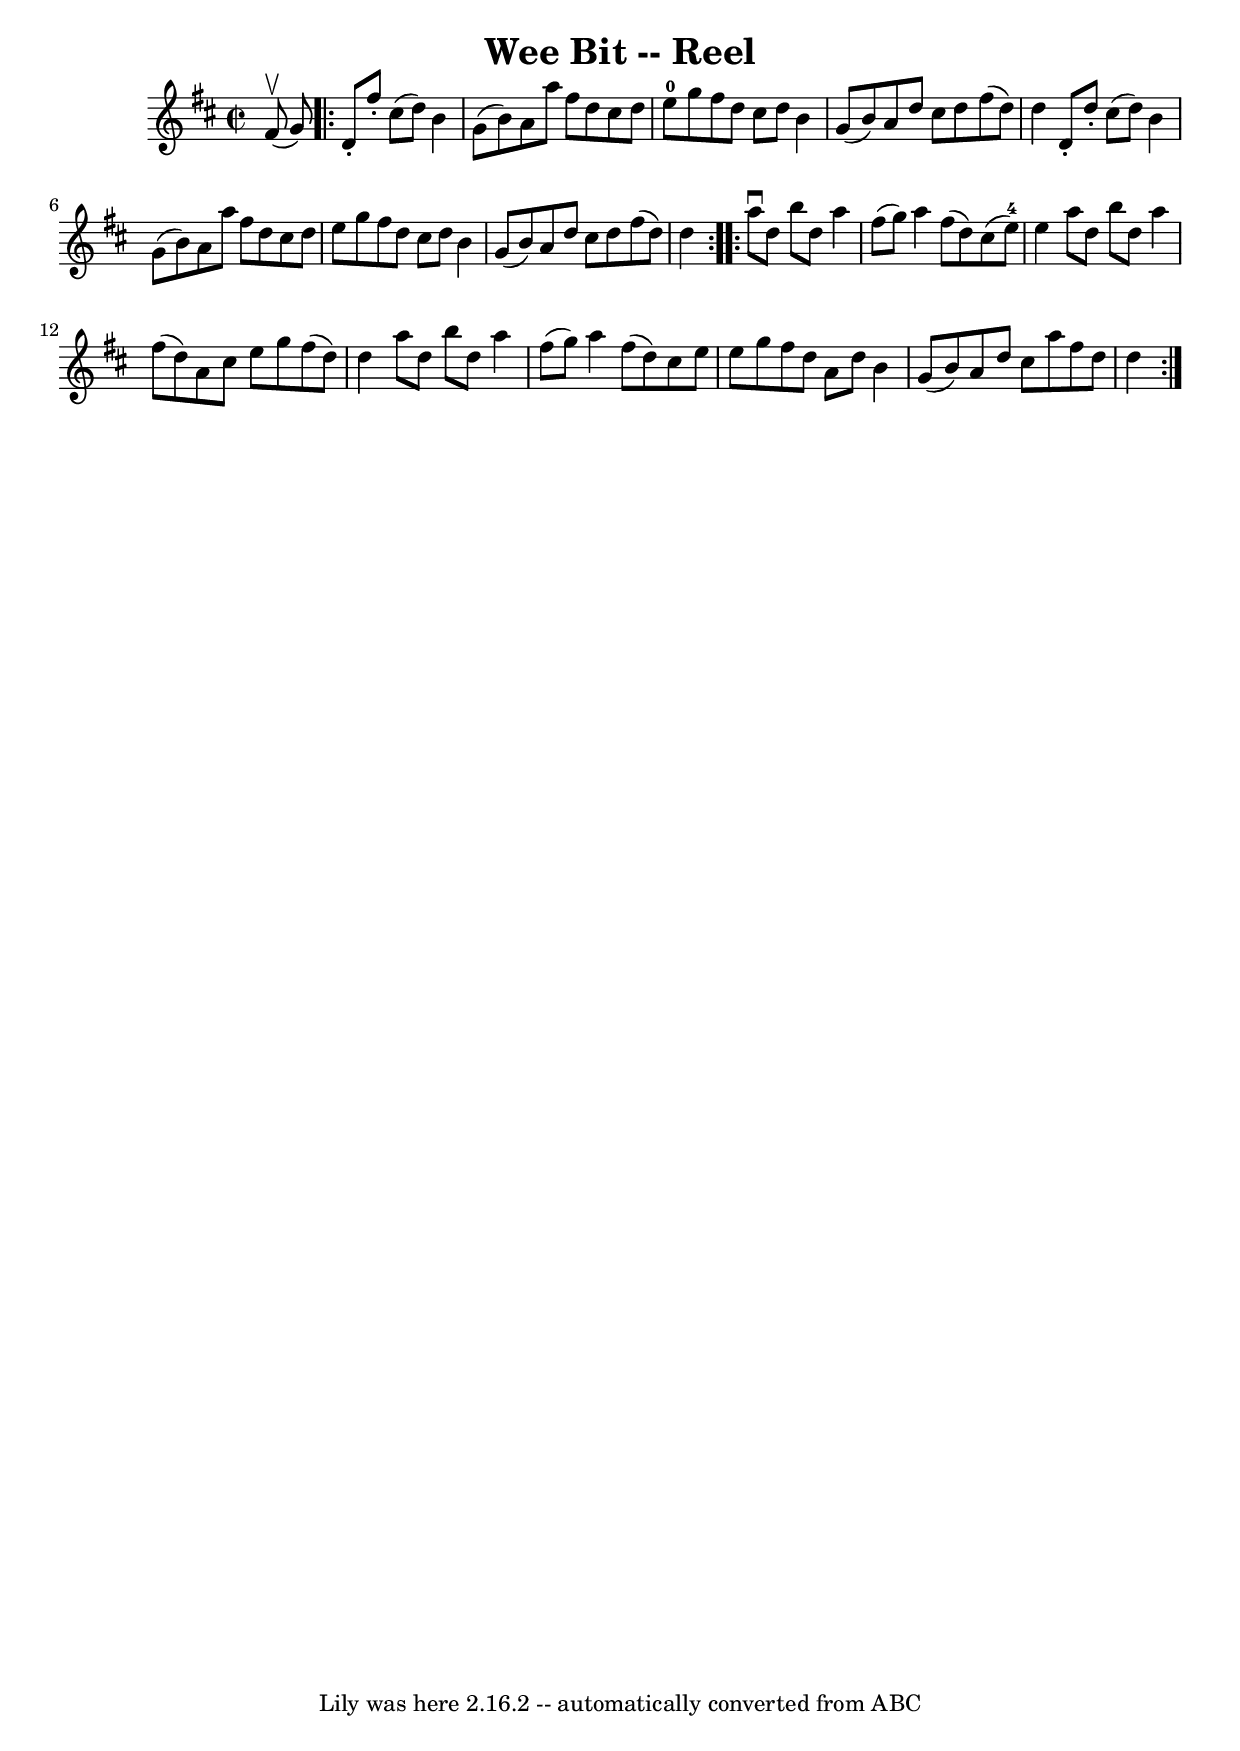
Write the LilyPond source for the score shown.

\version "2.7.40"
\include "Mammoth.ily"
\header {
	book = "Ryan's Mammoth Collection"
	crossRefNumber = "1"
	footnotes = "\\\\268"
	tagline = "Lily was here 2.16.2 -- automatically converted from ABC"
	title = "Wee Bit -- Reel"
}
voicedefault =  {
\set Score.defaultBarType = "empty"

\override Staff.TimeSignature #'style = #'C
 \time 2/2 \key d \major fis'8^\upbow(g'8) \repeat volta 2 { d'8 
-. fis''8 -. cis''8 (d''8) b'4 g'8 (b'8)   |
 a'8  
 a''8 fis''8 d''8 cis''8 d''8 e''8-0 g''8    |
   
fis''8 d''8 cis''8 d''8 b'4 g'8 (b'8)   |
 a'8    
d''8 cis''8 d''8 fis''8 (d''8) d''4    |
 d'8 -.   
d''8 -. cis''8 (d''8) b'4 g'8 (b'8)   |
 a'8 a''8 
 fis''8 d''8 cis''8 d''8 e''8 g''8    |
 fis''8    
d''8 cis''8 d''8 b'4 g'8 (b'8)   |
 a'8 d''8    
cis''8 d''8 fis''8 (d''8) d''4    }     \repeat volta 2 { a''8 
^\downbow d''8 b''8 d''8 a''4 fis''8 (g''8)   |
   
a''4 fis''8 (d''8) cis''8 (e''8-4) e''4    |
 a''8 
 d''8 b''8 d''8 a''4 fis''8 (d''8)   |
 a'8    
cis''8 e''8 g''8 fis''8 (d''8) d''4    |
 a''8    
d''8 b''8 d''8 a''4 fis''8 (g''8)   |
 a''4 fis''8 
(d''8) cis''8 e''8 e''8 g''8    |
 fis''8 d''8    
a'8 d''8 b'4 g'8 (b'8)   |
 a'8 d''8 cis''8    
a''8 fis''8 d''8 d''4    }   
}

\score{
    <<

	\context Staff="default"
	{
	    \voicedefault 
	}

    >>
	\layout {
	}
	\midi {}
}
